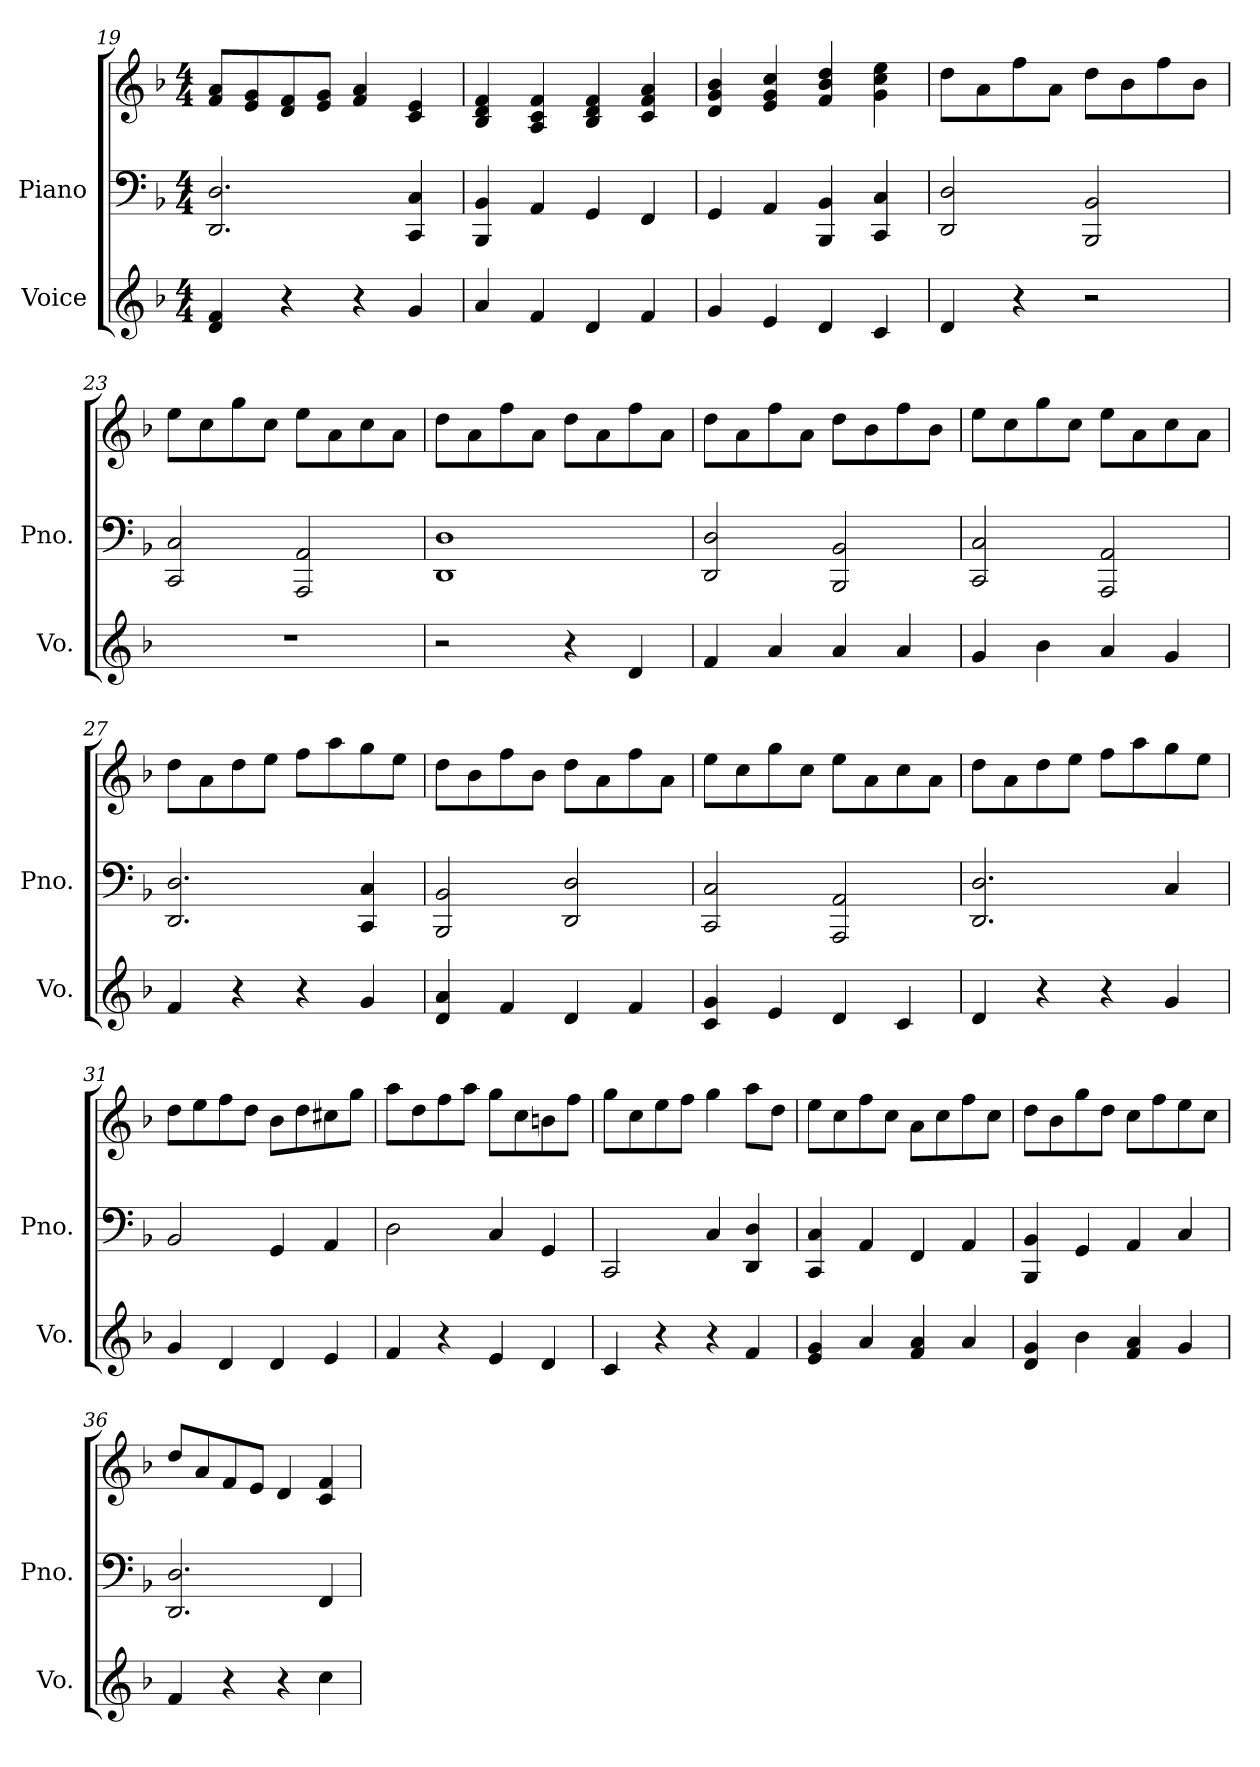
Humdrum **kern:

**kern	**kern	**kern
*part2	*part1	*part1
*staff3	*staff2	*staff1
*I"Voice	*I"Piano	*
*I'Vo.	*I'Pno.	*
*clefG2	*clefF4	*clefG2
*k[b-]	*k[b-]	*k[b-]
*M4/4	*M4/4	*M4/4
=19	=19	=19
4d/ 4f/	2.DD/ 2.D/	8f/ 8a/L
.	.	8e/ 8g/
4r	.	8d/ 8f/
.	.	8e/ 8g/J
4r	.	4f/ 4a/
4g/	4CC/ 4C/	4c/ 4e/
=20	=20	=20
4a/	4BBB-/ 4BB-/	4B-/ 4d/ 4f/
4f/	4AA/	4A/ 4c/ 4f/
4d/	4GG/	4B-/ 4d/ 4f/
4f/	4FF/	4c/ 4f/ 4a/
=21	=21	=21
4g/	4GG/	4d/ 4g/ 4b-/
4e/	4AA/	4e/ 4g/ 4cc/
4d/	4BBB-/ 4BB-/	4f/ 4b-/ 4dd/
4c/	4CC/ 4C/	4g\ 4cc\ 4ee\
=22	=22	=22
4d/	2DD/ 2D/	8dd\L
.	.	8a\
4r	.	8ff\
.	.	8a\J
2r	2BBB-/ 2BB-/	8dd\L
.	.	8b-\
.	.	8ff\
.	.	8b-\J
=23	=23	=23
1r	2CC/ 2C/	8ee\L
.	.	8cc\
.	.	8gg\
.	.	8cc\J
.	2AAA/ 2AA/	8ee\L
.	.	8a\
.	.	8cc\
.	.	8a\J
=24	=24	=24
2r	1DD 1D	8dd\L
.	.	8a\
.	.	8ff\
.	.	8a\J
4r	.	8dd\L
.	.	8a\
4d/	.	8ff\
.	.	8a\J
=25	=25	=25
4f/	2DD/ 2D/	8dd\L
.	.	8a\
4a/	.	8ff\
.	.	8a\J
4a/	2BBB-/ 2BB-/	8dd\L
.	.	8b-\
4a/	.	8ff\
.	.	8b-\J
=26	=26	=26
4g/	2CC/ 2C/	8ee\L
.	.	8cc\
4b-\	.	8gg\
.	.	8cc\J
4a/	2AAA/ 2AA/	8ee\L
.	.	8a\
4g/	.	8cc\
.	.	8a\J
=27	=27	=27
4f/	2.DD/ 2.D/	8dd\L
.	.	8a\
4r	.	8dd\
.	.	8ee\J
4r	.	8ff\L
.	.	8aa\
4g/	4CC/ 4C/	8gg\
.	.	8ee\J
=28	=28	=28
4d/ 4a/	2BBB-/ 2BB-/	8dd\L
.	.	8b-\
4f/	.	8ff\
.	.	8b-\J
4d/	2DD/ 2D/	8dd\L
.	.	8a\
4f/	.	8ff\
.	.	8a\J
=29	=29	=29
4c/ 4g/	2CC/ 2C/	8ee\L
.	.	8cc\
4e/	.	8gg\
.	.	8cc\J
4d/	2AAA/ 2AA/	8ee\L
.	.	8a\
4c/	.	8cc\
.	.	8a\J
=30	=30	=30
4d/	2.DD/ 2.D/	8dd\L
.	.	8a\
4r	.	8dd\
.	.	8ee\J
4r	.	8ff\L
.	.	8aa\
4g/	4C/	8gg\
.	.	8ee\J
=31	=31	=31
4g/	2BB-/	8dd\L
.	.	8ee\
4d/	.	8ff\
.	.	8dd\J
4d/	4GG/	8b-\L
.	.	8dd\
4e/	4AA/	8cc#X\
.	.	8gg\J
=32	=32	=32
4f/	2D\	8aa\L
.	.	8dd\
4r	.	8ff\
.	.	8aa\J
4e/	4C/	8gg\L
.	.	8cc\
4d/	4GG/	8bn\
.	.	8ff\J
=33	=33	=33
4c/	2CC/	8gg\L
.	.	8cc\
4r	.	8ee\
.	.	8ff\J
4r	4C/	4gg\
4f/	4DD/ 4D/	8aa\L
.	.	8dd\J
=34	=34	=34
4e/ 4g/	4CC/ 4C/	8ee\L
.	.	8cc\
4a/	4AA/	8ff\
.	.	8cc\J
4f/ 4a/	4FF/	8a\L
.	.	8cc\
4a/	4AA/	8ff\
.	.	8cc\J
=35	=35	=35
4d/ 4g/	4BBB-/ 4BB-/	8dd\L
.	.	8b-\
4b-\	4GG/	8gg\
.	.	8dd\J
4f/ 4a/	4AA/	8cc\L
.	.	8ff\
4g/	4C/	8ee\
.	.	8cc\J
=36	=36	=36
4f/	2.DD/ 2.D/	8dd/L
.	.	8a/
4r	.	8f/
.	.	8e/J
4r	.	4d/
4cc\	4FF/	4c/ 4f/
=	=	=
*-	*-	*-
